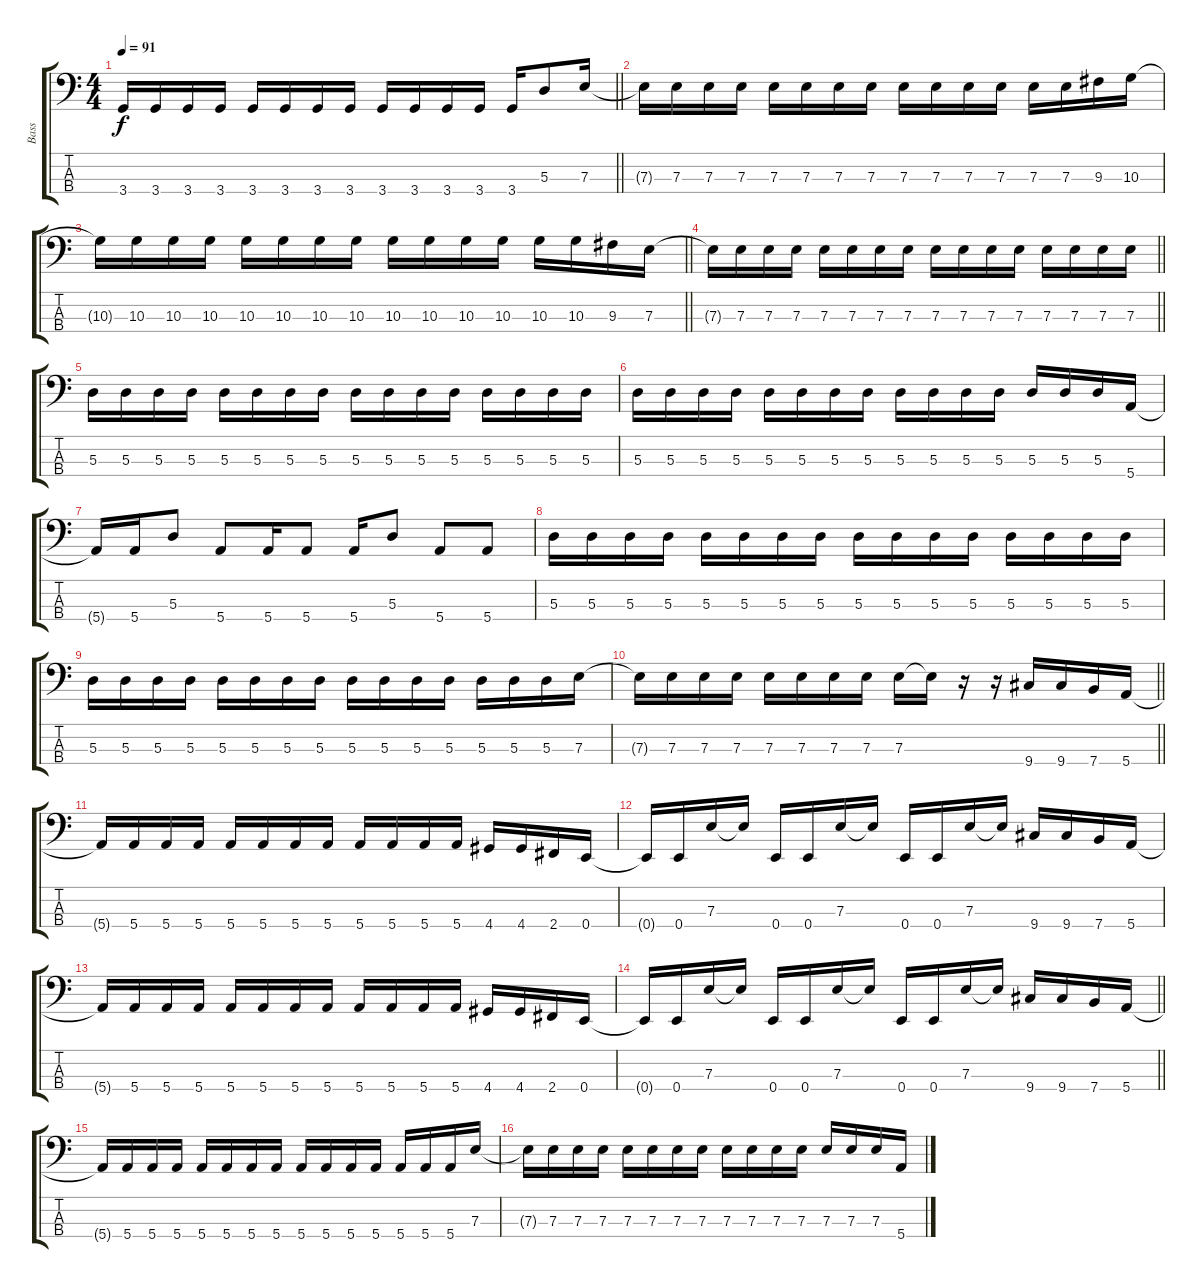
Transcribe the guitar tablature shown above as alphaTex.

\track ("Bass" "Bass") {instrument electricbasspick}
\staff {score tabs}
\tuning (G2 D2 A1 E1) {hide}
\ts (4 4)
\tempo 91
\clef f4
\barLineRight lightlight
\ks c
3.4{t}.16{dy f} 3.4.16 3.4.16 3.4.16 3.4.16 3.4.16 3.4.16 3.4.16 3.4.16 3.4.16 3.4.16 3.4.16 3.4.16 5.3.8 7.3.16 |
7.3{t}.16 7.3.16 7.3.16 7.3.16 7.3.16 7.3.16 7.3.16 7.3.16 7.3.16 7.3.16 7.3.16 7.3.16 7.3.16 7.3.16 9.3.16 10.3.16 |
\barLineRight lightlight
10.3{t}.16 10.3.16 10.3.16 10.3.16 10.3.16 10.3.16 10.3.16 10.3.16 10.3.16 10.3.16 10.3.16 10.3.16 10.3.16 10.3.16 9.3.16 7.3.16 |
\barLineRight lightlight
7.3{t}.16 7.3.16 7.3.16 7.3.16 7.3.16 7.3.16 7.3.16 7.3.16 7.3.16 7.3.16 7.3.16 7.3.16 7.3.16 7.3.16 7.3.16 7.3.16 |
5.3.16 5.3.16 5.3.16 5.3.16 5.3.16 5.3.16 5.3.16 5.3.16 5.3.16 5.3.16 5.3.16 5.3.16 5.3.16 5.3.16 5.3.16 5.3.16 |
5.3.16 5.3.16 5.3.16 5.3.16 5.3.16 5.3.16 5.3.16 5.3.16 5.3.16 5.3.16 5.3.16 5.3.16 5.3.16 5.3.16 5.3.16 5.4.16 |
5.4{t}.16 5.4.16 5.3.8 5.4.8 5.4.16 5.4.8 5.4.16 5.3.8 5.4.8 5.4.8 |
5.3.16 5.3.16 5.3.16 5.3.16 5.3.16 5.3.16 5.3.16 5.3.16 5.3.16 5.3.16 5.3.16 5.3.16 5.3.16 5.3.16 5.3.16 5.3.16 |
5.3.16 5.3.16 5.3.16 5.3.16 5.3.16 5.3.16 5.3.16 5.3.16 5.3.16 5.3.16 5.3.16 5.3.16 5.3.16 5.3.16 5.3.16 7.3.16 |
\barLineRight lightlight
7.3{t}.16 7.3.16 7.3.16 7.3.16 7.3.16 7.3.16 7.3.16 7.3.16 7.3.16 7.3{t}.16 r.16 r.16 9.4.16 9.4.16 7.4.16 5.4.16 |
5.4{t}.16 5.4.16 5.4.16 5.4.16 5.4.16 5.4.16 5.4.16 5.4.16 5.4.16 5.4.16 5.4.16 5.4.16 4.4.16 4.4.16 2.4.16 0.4.16 |
0.4{t}.16 0.4.16 7.3.16 7.3{t}.16 0.4.16 0.4.16 7.3.16 7.3{t}.16 0.4.16 0.4.16 7.3.16 7.3{t}.16 9.4.16 9.4.16 7.4.16 5.4.16 |
5.4{t}.16 5.4.16 5.4.16 5.4.16 5.4.16 5.4.16 5.4.16 5.4.16 5.4.16 5.4.16 5.4.16 5.4.16 4.4.16 4.4.16 2.4.16 0.4.16 |
\barLineRight lightlight
0.4{t}.16 0.4.16 7.3.16 7.3{t}.16 0.4.16 0.4.16 7.3.16 7.3{t}.16 0.4.16 0.4.16 7.3.16 7.3{t}.16 9.4.16 9.4.16 7.4.16 5.4.16 |
5.4{t}.16 5.4.16 5.4.16 5.4.16 5.4.16 5.4.16 5.4.16 5.4.16 5.4.16 5.4.16 5.4.16 5.4.16 5.4.16 5.4.16 5.4.16 7.3.16 |
7.3{t}.16 7.3.16 7.3.16 7.3.16 7.3.16 7.3.16 7.3.16 7.3.16 7.3.16 7.3.16 7.3.16 7.3.16 7.3.16 7.3.16 7.3.16 5.4.16
